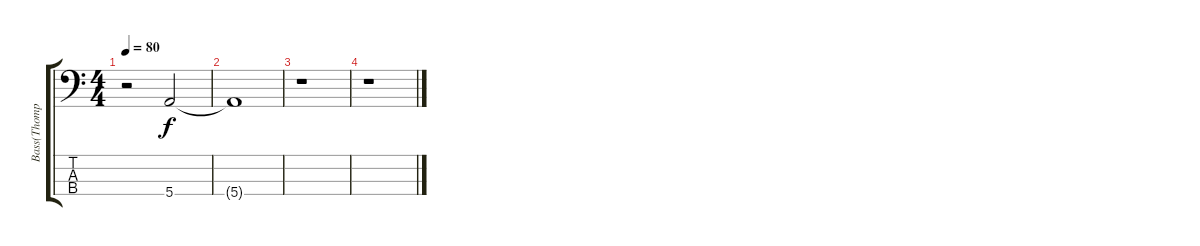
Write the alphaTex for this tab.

\track ("Bass(Thompson)" "Bass(Thomp") {instrument electricbasspick}
\staff {score tabs}
\tuning (G2 D2 A1 E1) {hide}
\ts (4 4)
\tempo 80
\clef f4
\ks c
r.2{dy f} 5.4.2 |
5.4{t}.1 |
r.1 |
r.1
